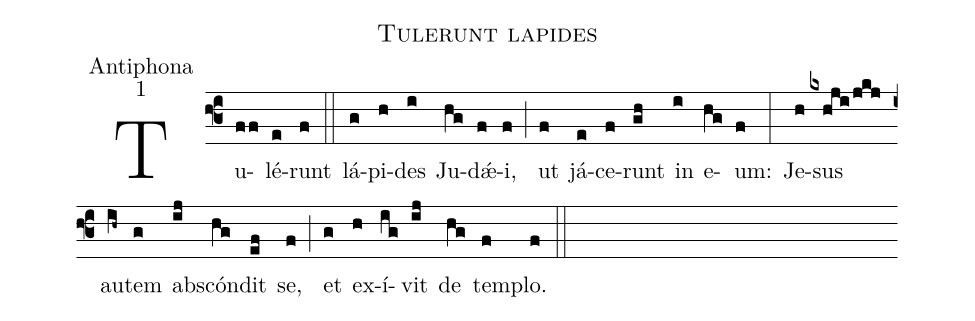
name:Tulerunt lapides;
office-part:Antiphona;
mode:1;
%%
(f3) Tu(ff)lé(e)runt(f) (::)
lá(g)pi(h)des(i) Ju(hg)d<sp>'ae</sp>(f)i,(f) (;) ut(f) já(e)ce(f)runt(gh) in(i) e(hg)um:(f) (:)
Je(h)sus(kxhji/jkj) au(ih~)tem(g) ab(ij)scón(hg)dit(ef) se,(f) (;) et(g) ex(h)í(ig)vit(ij) de(hg) tem(f)plo.(f) (::)
